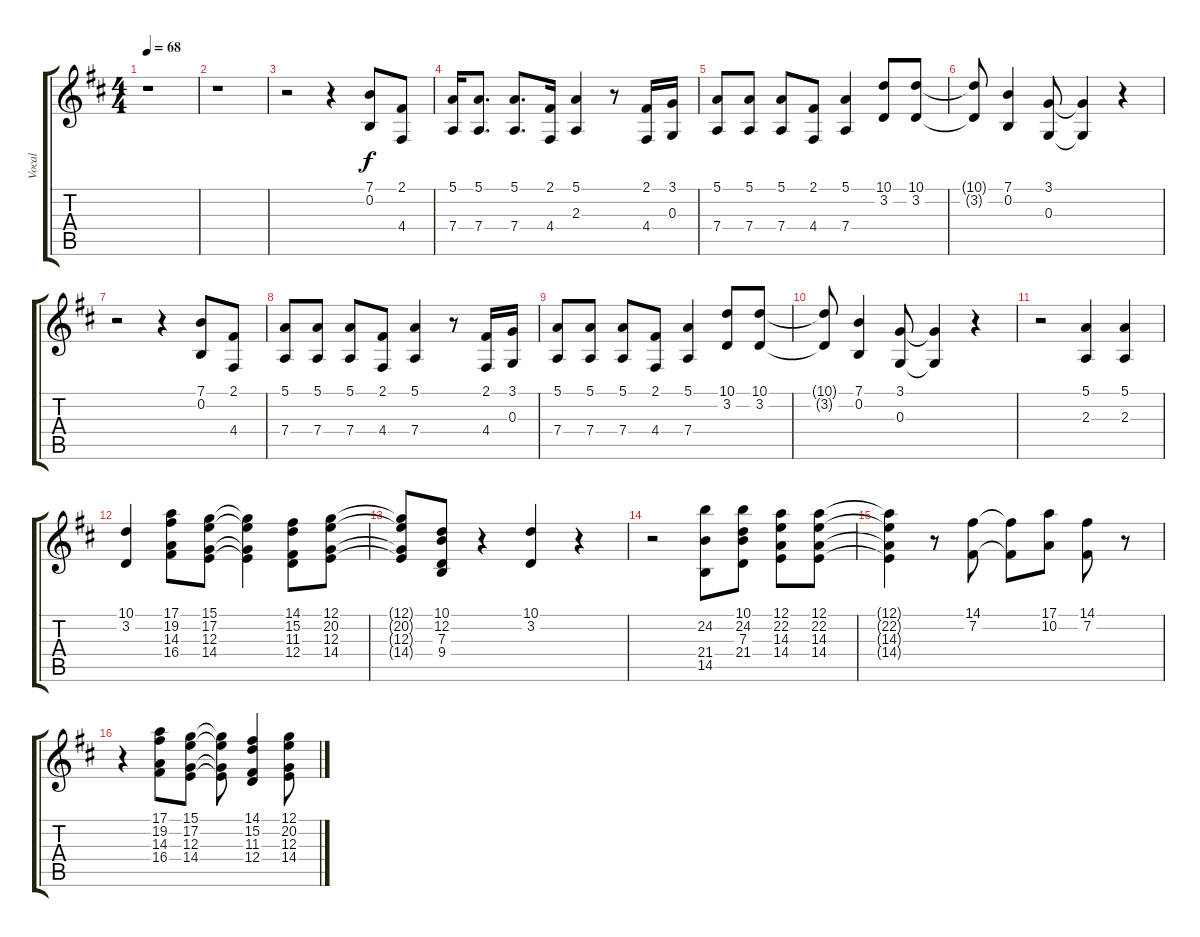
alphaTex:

\track ("Vocal" "Vocal") {instrument stringensemble1}
\staff {score tabs}
\tuning (E4 B3 G3 D3 A2 E2) {hide}
\ts (4 4)
\tempo 68
\clef g2
\ks d
r.1{dy f} |
r.1 |
r.2 r.4 (7.1 0.2).8 (2.1 4.4).8 |
(5.1 7.4).16 (5.1 7.4).8{d} (5.1 7.4).8{d} (2.1 4.4).16 (5.1 2.3).4 r.8 (2.1 4.4).16 (3.1 0.3).16 |
(5.1 7.4).8 (5.1 7.4).8 (5.1 7.4).8 (2.1 4.4).8 (5.1 7.4).4 (10.1 3.2).8 (10.1 3.2).8 |
(10.1{t} 3.2{t}).8 (7.1 0.2).4 (3.1 0.3).8 (3.1{t} 0.3{t}).4 r.4 |
r.2 r.4 (7.1 0.2).8 (2.1 4.4).8 |
(5.1 7.4).8 (5.1 7.4).8 (5.1 7.4).8 (2.1 4.4).8 (5.1 7.4).4 r.8 (2.1 4.4).16 (3.1 0.3).16 |
(5.1 7.4).8 (5.1 7.4).8 (5.1 7.4).8 (2.1 4.4).8 (5.1 7.4).4 (10.1 3.2).8 (10.1 3.2).8 |
(10.1{t} 3.2{t}).8 (7.1 0.2).4 (3.1 0.3).8 (3.1{t} 0.3{t}).4 r.4 |
r.2 (5.1 2.3).4 (5.1 2.3).4 |
(10.1 3.2).4 (17.1 19.2 14.3 16.4).8 (15.1 17.2 12.3 14.4).8 (15.1{t} 17.2{t} 12.3{t} 14.4{t}).4 (14.1 15.2 11.3 12.4).8 (12.1 20.2 12.3 14.4).8 |
(12.1{t} 20.2{t} 12.3{t} 14.4{t}).8 (10.1 12.2 7.3 9.4).8 r.4 (10.1 3.2).4 r.4 |
r.2 (24.2 21.4 14.5).8 (10.1 24.2 7.3 21.4).8 (12.1 22.2 14.3 14.4).8 (12.1 22.2 14.3 14.4).8 |
(12.1{t} 22.2{t} 14.3{t} 14.4{t}).4 r.8 (14.1 7.2).8 (14.1{t} 7.2{t}).8 (17.1 10.2).8 (14.1 7.2).8 r.8 |
r.4 (17.1 19.2 14.3 16.4).8 (15.1 17.2 12.3 14.4).8 (15.1{t} 17.2{t} 12.3{t} 14.4{t}).8 (14.1 15.2 11.3 12.4).4 (12.1 20.2 12.3 14.4).8
